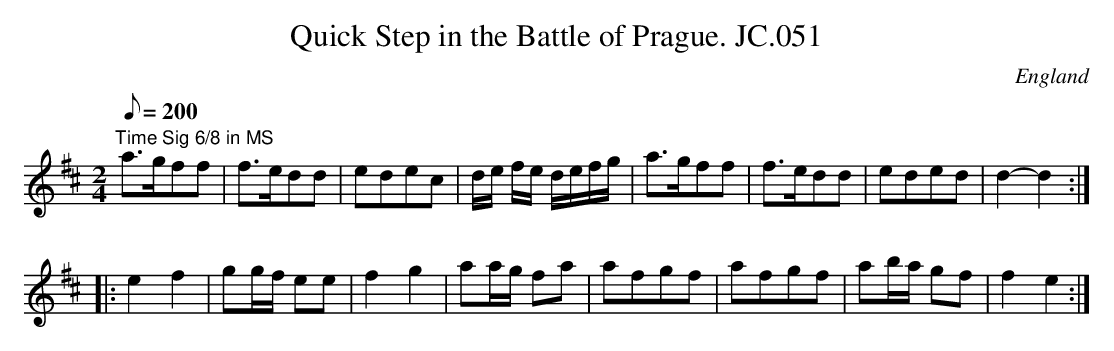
X:1
T:Quick Step in the Battle of Prague. JC.051
M:2/4
L:1/8
Q:200
O:England
K:D
"Time Sig 6/8 in MS"a>gff|f>edd|edec|d/e/ f/e/ d/e/f/g/|a>gff|f>edd|
eded|d2-d2:|!|:e2f2|gg/f/ ee|f2g2|aa/g/ fa|afgf|afgf|
ab/a/ gf|f2e2:|]
